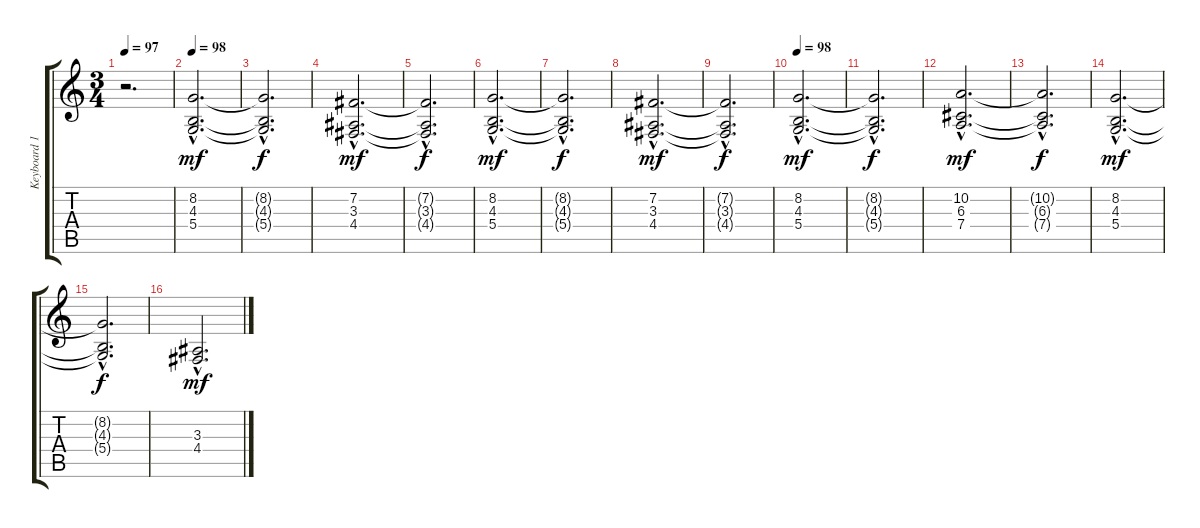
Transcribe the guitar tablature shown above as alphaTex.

\track ("Keyboard 1" "Keyboard 1") {instrument choiraahs}
\staff {score tabs}
\tuning (E4 B3 G3 D3 A2 E2) {hide}
\ts (3 4)
\tempo 97
\clef g2
\ks c
r.2{d dy f} |
\tempo 98
(8.2{hac} 4.3{hac} 5.4{hac}).2{d dy mf} |
(8.2{hac t} 4.3{hac t} 5.4{hac t}).2{d dy f} |
(7.2{hac} 3.3{hac} 4.4{hac}).2{d dy mf} |
(7.2{hac t} 3.3{hac t} 4.4{hac t}).2{d dy f} |
(8.2{hac} 4.3{hac} 5.4{hac}).2{d dy mf} |
(8.2{hac t} 4.3{hac t} 5.4{hac t}).2{d dy f} |
(7.2{hac} 3.3{hac} 4.4{hac}).2{d dy mf} |
(7.2{hac t} 3.3{hac t} 4.4{hac t}).2{d dy f} |
\tempo 98
(8.2{hac} 4.3{hac} 5.4{hac}).2{d dy mf} |
(8.2{hac t} 4.3{hac t} 5.4{hac t}).2{d dy f} |
(10.2{hac} 6.3{hac} 7.4{hac}).2{d dy mf} |
(10.2{hac t} 6.3{hac t} 7.4{hac t}).2{d dy f} |
(8.2{hac} 4.3{hac} 5.4{hac}).2{d dy mf} |
(8.2{hac t} 4.3{hac t} 5.4{hac t}).2{d dy f} |
(3.3{hac} 4.4{hac}).2{d dy mf}
